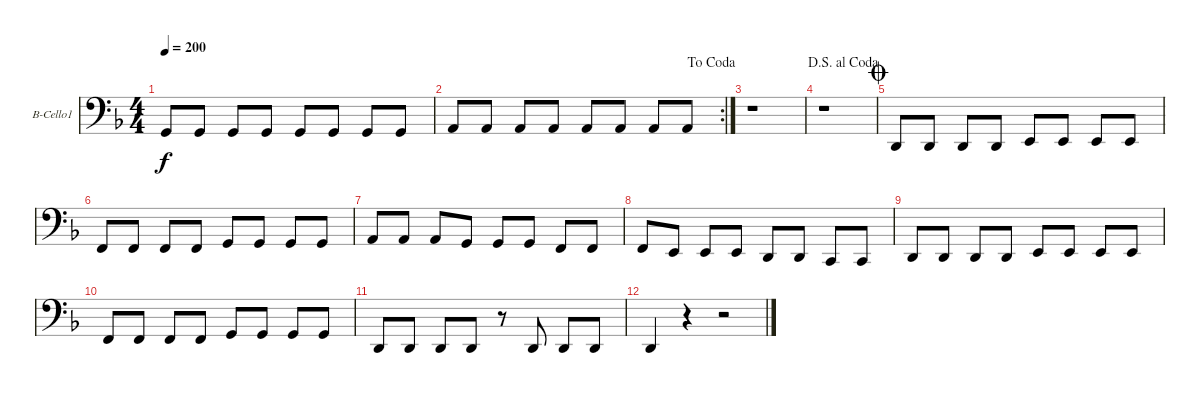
\bracketExtendMode groupsimilarinstruments
\firstSystemTrackNameOrientation horizontal
\otherSystemsTrackNameOrientation horizontal
\track ("Bass Cello 1" "B-Cello1") {instrument cello}
\staff {score}
\tuning (A3 D3 G2 C2)
\ts (4 4)
\tempo 200
\clef f4
\scale
0.322917
\ks dminor
0.3.8{dy f} 0.3.8 0.3.8 0.3.8 0.3.8 0.3.8 7.4.8 0.3.8 |
\rc 2
\jump dacoda
\scale
0.354167 2.3.8 2.3.8 2.3.8 2.3.8 9.4.8 9.4.8 9.4.8 2.3.8 |
\scale
0.333333 r.1 |
\jump dalsegnoalcoda
\scale
0.333333 r.1 |
\jump coda
2.4.8 2.4.8 2.4.8 2.4.8 4.4.8 4.4.8 4.4.8 4.4.8 |
5.4.8 5.4.8 5.4.8 5.4.8 0.3.8 0.3.8 0.3.8 0.3.8 |
2.3.8 2.3.8 2.3.8 7.4.8 7.4.8 7.4.8 5.4.8 5.4.8 |
5.4.8 4.4.8 4.4.8 4.4.8 2.4.8 2.4.8 0.4.8 0.4.8 |
2.4.8 2.4.8 2.4.8 2.4.8 4.4.8 4.4.8 4.4.8 4.4.8 |
5.4.8 5.4.8 5.4.8 5.4.8 0.3.8 0.3.8 0.3.8 0.3.8 |
2.4.8 2.4.8 2.4.8 2.4.8 r.8 2.4.8 2.4.8 2.4.8 |
2.4.4 r.4 r.2
